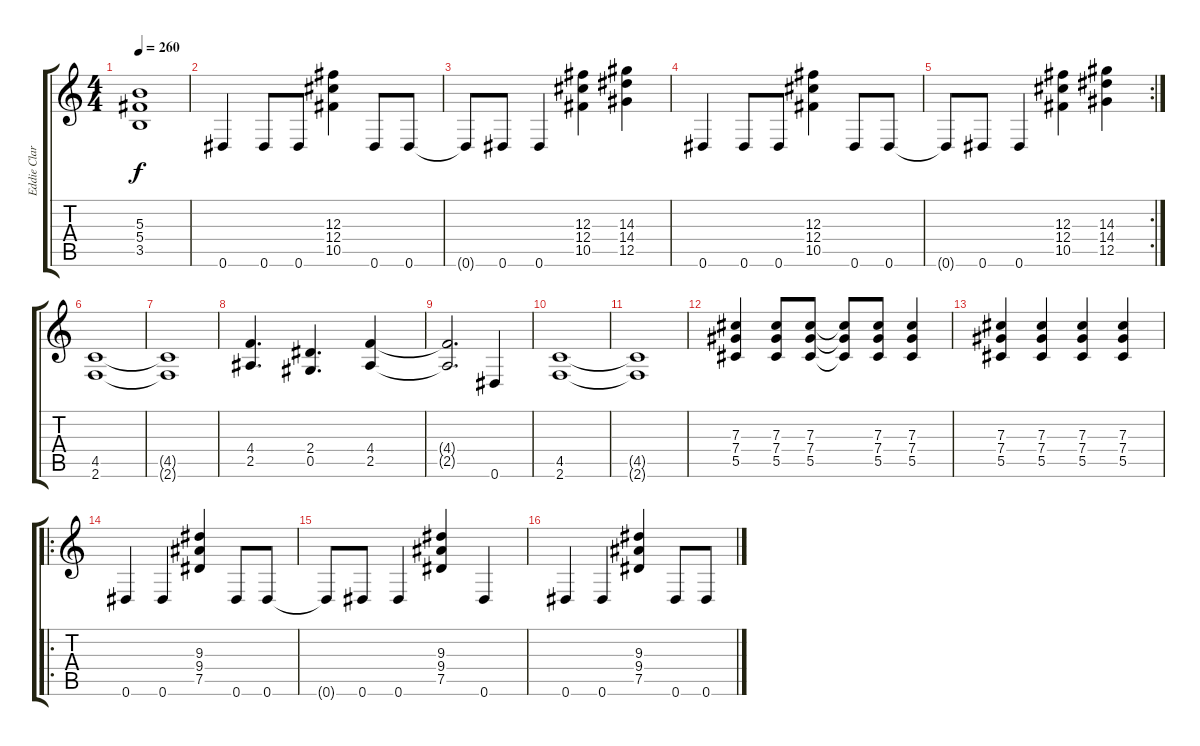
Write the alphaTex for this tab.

\track ("Eddie Clarke-Lead" "Eddie Clar") {instrument distortionguitar}
\staff {score tabs}
\tuning (Eb4 Bb3 Gb3 Db3 Ab2 Eb2) {hide}
\ts (4 4)
\tempo 260
\clef g2
\ks c
(5.3{t} 5.4{t} 3.5{t}).1{dy f} |
0.6.4 0.6.8 0.6.8 (12.3 12.4 10.5).4 0.6.8 0.6.8 |
0.6{t}.8 0.6.8 0.6.4 (12.3 12.4 10.5).4 (14.3 14.4 12.5).4 |
0.6.4 0.6.8 0.6.8 (12.3 12.4 10.5).4 0.6.8 0.6.8 |
\rc 2
0.6{t}.8 0.6.8 0.6.4 (12.3 12.4 10.5).4 (14.3 14.4 12.5).4 |
(4.5 2.6).1 |
(4.5{t} 2.6{t}).1 |
(4.4 2.5).4{d} (2.4 0.5).4{d} (4.4 2.5).4 |
(4.4{t} 2.5{t}).2{d} 0.6.4 |
(4.5 2.6).1 |
(4.5{t} 2.6{t}).1 |
(7.3 7.4 5.5).4 (7.3 7.4 5.5).8 (7.3 7.4 5.5).8 (7.3{t} 7.4{t} 5.5{t}).8 (7.3 7.4 5.5).8 (7.3 7.4 5.5).4 |
(7.3 7.4 5.5).4 (7.3 7.4 5.5).4 (7.3 7.4 5.5).4 (7.3 7.4 5.5).4 |
\ro
0.6.4 0.6.4 (9.3 9.4 7.5).4 0.6.8 0.6.8 |
0.6{t}.8 0.6.8 0.6.4 (9.3 9.4 7.5).4 0.6.4 |
0.6.4 0.6.4 (9.3 9.4 7.5).4 0.6.8 0.6.8
